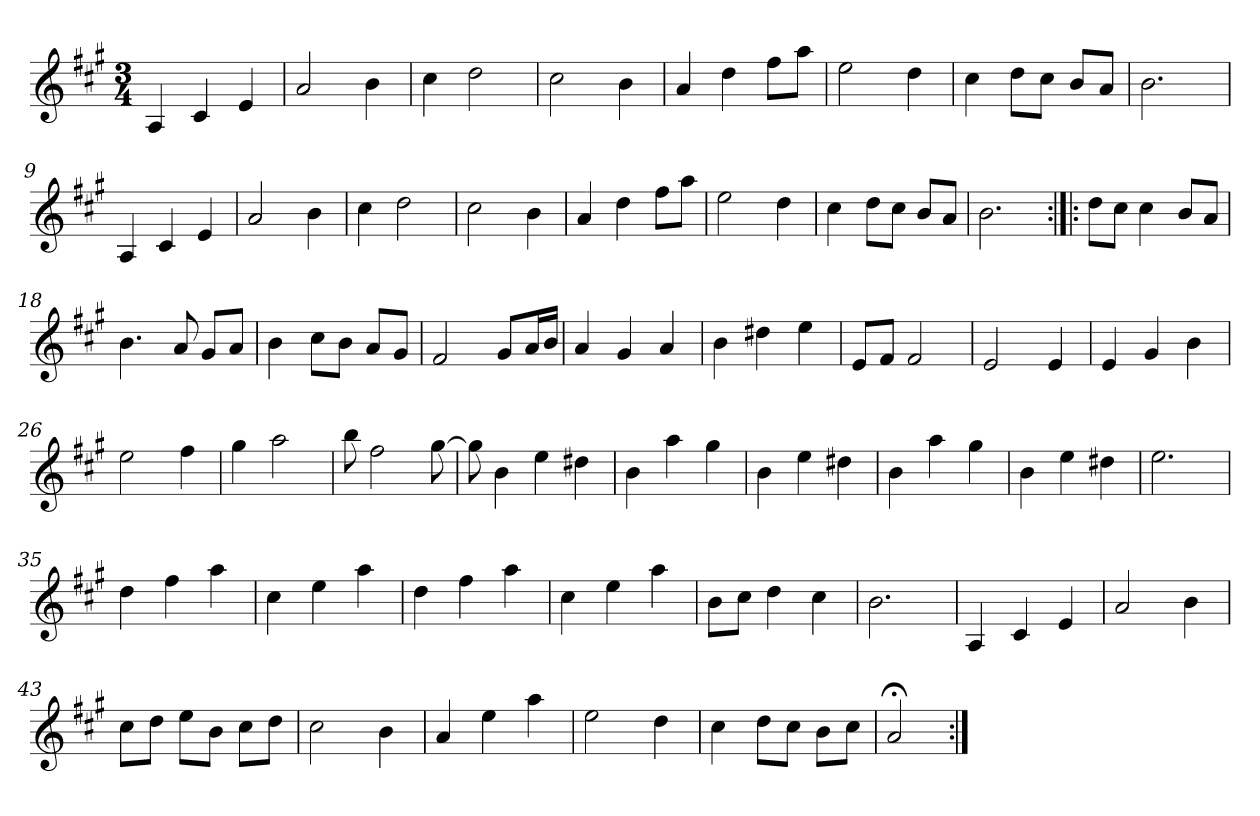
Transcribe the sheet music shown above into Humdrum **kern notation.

**kern
*part1
*staff1
*clefG2
*k[f#c#g#]
*A:
*M3/4
*MM120
=1
4A
4c#
4e
=2
2a
4b
=3
4cc#
2dd
=4
2cc#
4b
=5
4a
4dd
8ff#\L
8aa\J
=6
2ee
4dd
=7
4cc#
8dd\L
8cc#\J
8b/L
8a/J
=8
2.b
=9
4A
4c#
4e
=10
2a
4b
=11
4cc#
2dd
=12
2cc#
4b
=13
4a
4dd
8ff#\L
8aa\J
=14
2ee
4dd
=15
4cc#
8dd\L
8cc#\J
8b/L
8a/J
=16
2.b
=17:|!|:
8dd\L
8cc#\J
4cc#
8b/L
8a/J
=18
4.b
8a
8g#/L
8a/J
=19
4b
8cc#\L
8b\J
8a/L
8g#/J
=20
2f#
8g#/L
16a/L
16b/JJ
=21
4a
4g#
4a
=22
4b
4dd#X
4ee
=23
8e/L
8f#/J
2f#
=24
2e
4e
=25
4e
4g#
4b
=26
2ee
4ff#
=27
4gg#
2aa
=28
8bb
2ff#
[8gg#
=29
8gg#]
4b
4ee
4dd#X
=30
4b
4aa
4gg#
=31
4b
4ee
4dd#X
=32
4b
4aa
4gg#
=33
4b
4ee
4dd#X
=34
2.ee
=35
4dd
4ff#
4aa
=36
4cc#
4ee
4aa
=37
4dd
4ff#
4aa
=38
4cc#
4ee
4aa
=39
8b\L
8cc#\J
4dd
4cc#
=40
2.b
=41
4A
4c#
4e
=42
2a
4b
=43
8cc#\L
8dd\J
8ee\L
8b\J
8cc#\L
8dd\J
=44
2cc#
4b
=45
4a
4ee
4aa
=46
2ee
4dd
=47
4cc#
8dd\L
8cc#\J
8b\L
8cc#\J
=48
2a;<
=:|!
*-
